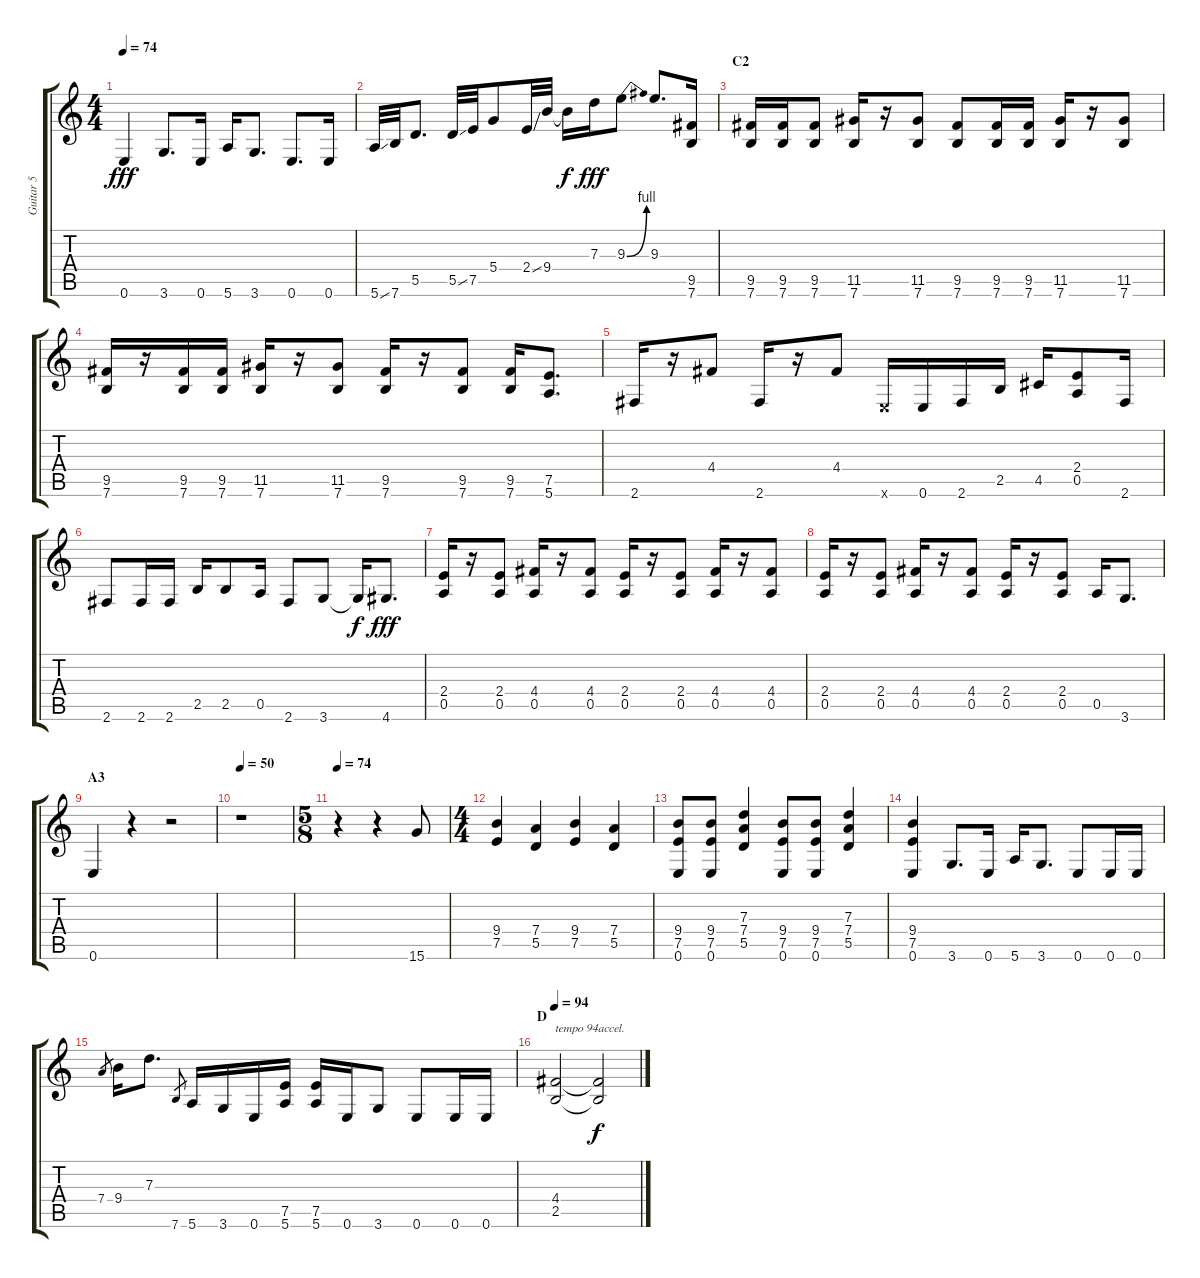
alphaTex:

\track ("Guitar 5" "Guitar 5") {instrument overdrivenguitar}
\staff {score tabs}
\tuning (E4 B3 G3 D3 A2 E2) {hide}
\ts (4 4)
\tempo 74
\clef g2
\ks c
0.6.4{dy fff} 3.6.8{d} 0.6.16 5.6.16 3.6.8{d} 0.6.8{d} 0.6.16 |
5.6{ss}.32 7.6.32 5.5.8{d} 5.5{ss}.32 7.5.32 5.4.8 2.4{ss}.32 9.4.32 9.4{t}.16{dy f} 7.3.16{dy fff} 9.3{be (bend 0 0 60 4)}.8 9.3.8{d} (9.5 7.6).16 |
\section ("" "C2")
(9.5 7.6).16 (9.5 7.6).16 (9.5 7.6).8 (11.5 7.6).16 r.16 (11.5 7.6).8 (9.5 7.6).8 (9.5 7.6).16 (9.5 7.6).16 (11.5 7.6).16 r.16 (11.5 7.6).8 |
(9.5 7.6).16 r.16 (9.5 7.6).16 (9.5 7.6).16 (11.5 7.6).16 r.16 (11.5 7.6).8 (9.5 7.6).16 r.16 (9.5 7.6).8 (9.5 7.6).16 (7.5 5.6).8{d} |
2.6.16 r.16 4.4.8 2.6.16 r.16 4.4.8 0.6{x}.16 0.6.16 2.6.16 2.5.16 4.5.16 (2.4 0.5).8 2.6.16 |
2.6.8 2.6.16 2.6.16 2.5.16 2.5.8 0.5.16 2.6.8 3.6.8 3.6{t}.16{dy f} 4.6.8{d dy fff} |
(2.4 0.5).16 r.16 (2.4 0.5).8 (4.4 0.5).16 r.16 (4.4 0.5).8 (2.4 0.5).16 r.16 (2.4 0.5).8 (4.4 0.5).16 r.16 (4.4 0.5).8 |
(2.4 0.5).16 r.16 (2.4 0.5).8 (4.4 0.5).16 r.16 (4.4 0.5).8 (2.4 0.5).16 r.16 (2.4 0.5).8 0.5.16 3.6.8{d} |
\section ("" "A3")
0.6.4 r.4 r.2 |
\tempo 50
r.1 |
\ts (5 8)
\tempo 74
r.4 r.4 15.6.8 |
\ts (4 4)
(9.4 7.5).4 (7.4 5.5).4 (9.4 7.5).4 (7.4 5.5).4 |
(9.4 7.5 0.6).8 (9.4 7.5 0.6).8 (7.3 7.4 5.5).4 (9.4 7.5 0.6).8 (9.4 7.5 0.6).8 (7.3 7.4 5.5).4 |
(9.4 7.5 0.6).4 3.6.8{d} 0.6.16 5.6.16 3.6.8{d} 0.6.8 0.6.16 0.6.16 |
7.4.8{gr} 9.4.16 7.3.8{d} 7.6.8{gr} 5.6.16 3.6.16 0.6.16 (7.5 5.6).16 (7.5 5.6).16 0.6.16 3.6.8 0.6.8 0.6.16 0.6.16 |
\section ("" "D")
\tempo 94
(4.4 2.5).2{txt "tempo 94"} (4.4{t} 2.5{t}).2{txt "accel." dy f}
